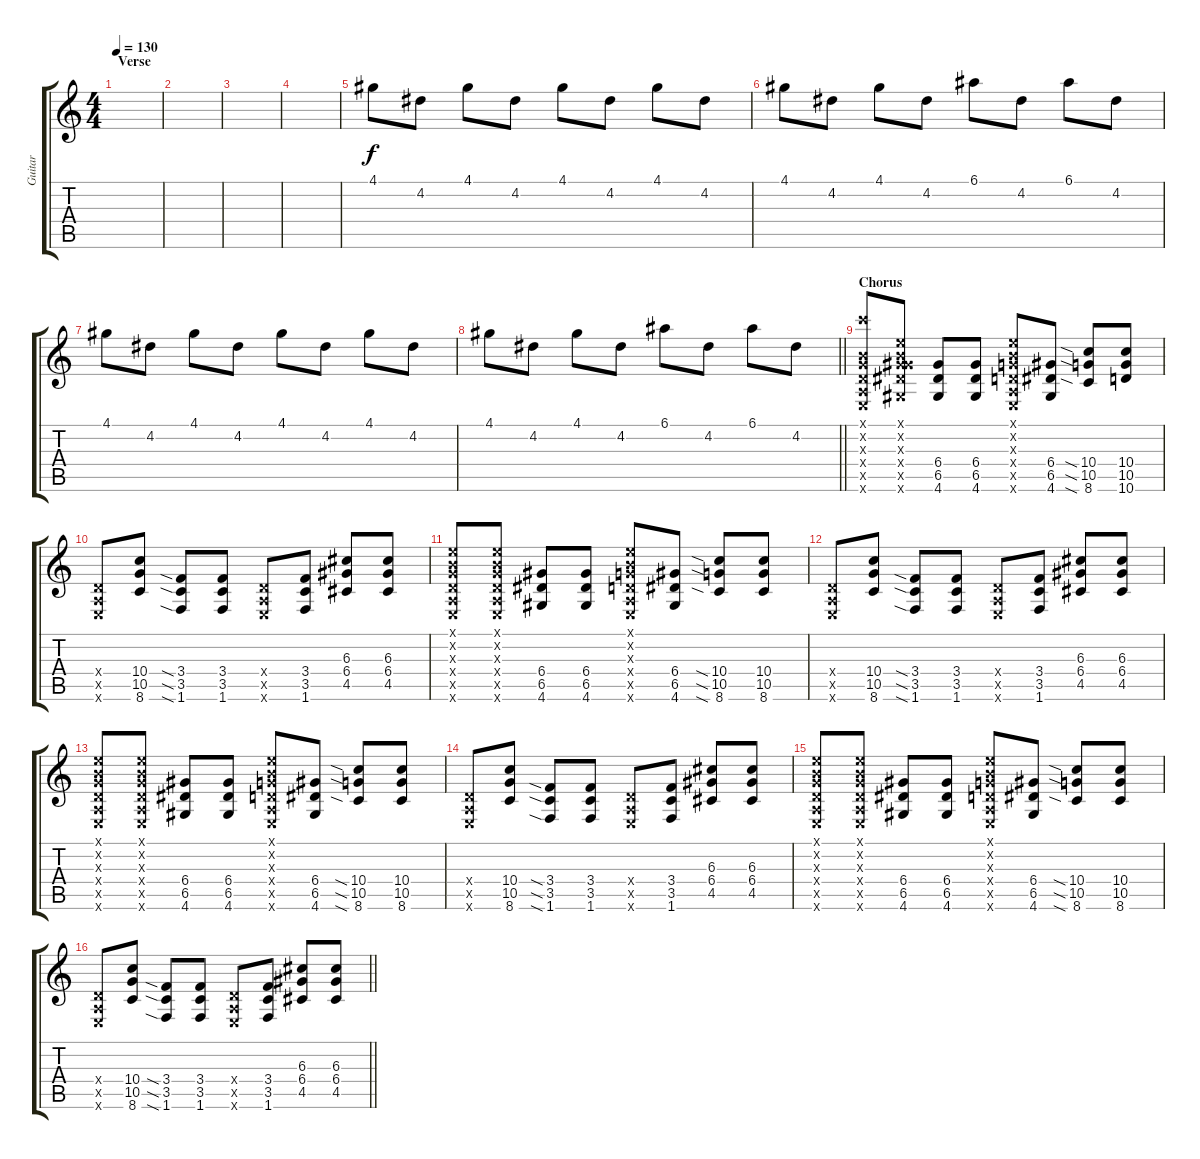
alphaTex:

\track ("Guitar" "Guitar") {instrument overdrivenguitar}
\staff {score tabs}
\tuning (E4 B3 G3 D3 A2 E2) {hide}
\ts (4 4)
\section ("" "Verse")
\tempo 130
\clef g2
\ks c
|
|
|
|
4.1.8{instrument electricguitarclean} 4.2.8 4.1.8 4.2.8 4.1.8 4.2.8 4.1.8 4.2.8 |
4.1.8 4.2.8 4.1.8 4.2.8 6.1.8 4.2.8 6.1.8 4.2.8 |
4.1.8 4.2.8 4.1.8 4.2.8 4.1.8 4.2.8 4.1.8 4.2.8 |
\barLineRight lightlight
4.1.8 4.2.8 4.1.8 4.2.8 6.1.8 4.2.8 6.1.8 4.2.8 |
\section ("" "Chorus")
(8.1{x} 0.2{x} 0.3{x} 0.4{x} 0.5{x} 0.6{x}).8{instrument distortionguitar} (0.1{x} 0.2{x} 0.3{x} 6.4{x} 6.5{x} 4.6{x}).8 (6.4 6.5 4.6).8 (6.4 6.5 4.6).8 (0.1{x} 0.2{x} 0.3{x} 0.4{x} 0.5{x} 0.6{x}).8 (6.4 6.5 4.6).8 (10.4{sia} 10.5{sia} 8.6{sia}).8 (10.4 10.5 10.6).8 |
(0.4{x} 0.5{x} 0.6{x}).8 (10.4 10.5 8.6).8 (3.4{sia} 3.5{sia} 1.6{sia}).8 (3.4 3.5 1.6).8 (0.4{x} 0.5{x} 0.6{x}).8 (3.4 3.5 1.6).8 (6.3 6.4 4.5).8 (6.3 6.4 4.5).8 |
(0.1{x} 0.2{x} 0.3{x} 0.4{x} 0.5{x} 0.6{x}).8 (0.1{x} 0.2{x} 0.3{x} 0.4{x} 0.5{x} 0.6{x}).8 (6.4 6.5 4.6).8 (6.4 6.5 4.6).8 (0.1{x} 0.2{x} 0.3{x} 0.4{x} 0.5{x} 0.6{x}).8 (6.4 6.5 4.6).8 (10.4{sia} 10.5{sia} 8.6{sia}).8 (10.4 10.5 8.6).8 |
(0.4{x} 0.5{x} 0.6{x}).8 (10.4 10.5 8.6).8 (3.4{sia} 3.5{sia} 1.6{sia}).8 (3.4 3.5 1.6).8 (0.4{x} 0.5{x} 0.6{x}).8 (3.4 3.5 1.6).8 (6.3 6.4 4.5).8 (6.3 6.4 4.5).8 |
(0.1{x} 0.2{x} 0.3{x} 0.4{x} 0.5{x} 0.6{x}).8 (0.1{x} 0.2{x} 0.3{x} 0.4{x} 0.5{x} 0.6{x}).8 (6.4 6.5 4.6).8 (6.4 6.5 4.6).8 (0.1{x} 0.2{x} 0.3{x} 0.4{x} 0.5{x} 0.6{x}).8 (6.4 6.5 4.6).8 (10.4{sia} 10.5{sia} 8.6{sia}).8 (10.4 10.5 8.6).8 |
(0.4{x} 0.5{x} 0.6{x}).8 (10.4 10.5 8.6).8 (3.4{sia} 3.5{sia} 1.6{sia}).8 (3.4 3.5 1.6).8 (0.4{x} 0.5{x} 0.6{x}).8 (3.4 3.5 1.6).8 (6.3 6.4 4.5).8 (6.3 6.4 4.5).8 |
(0.1{x} 0.2{x} 0.3{x} 0.4{x} 0.5{x} 0.6{x}).8 (0.1{x} 0.2{x} 0.3{x} 0.4{x} 0.5{x} 0.6{x}).8 (6.4 6.5 4.6).8 (6.4 6.5 4.6).8 (0.1{x} 0.2{x} 0.3{x} 0.4{x} 0.5{x} 0.6{x}).8 (6.4 6.5 4.6).8 (10.4{sia} 10.5{sia} 8.6{sia}).8 (10.4 10.5 8.6).8 |
\barLineRight lightlight
(0.4{x} 0.5{x} 0.6{x}).8 (10.4 10.5 8.6).8 (3.4{sia} 3.5{sia} 1.6{sia}).8 (3.4 3.5 1.6).8 (0.4{x} 0.5{x} 0.6{x}).8 (3.4 3.5 1.6).8 (6.3 6.4 4.5).8 (6.3 6.4 4.5).8
